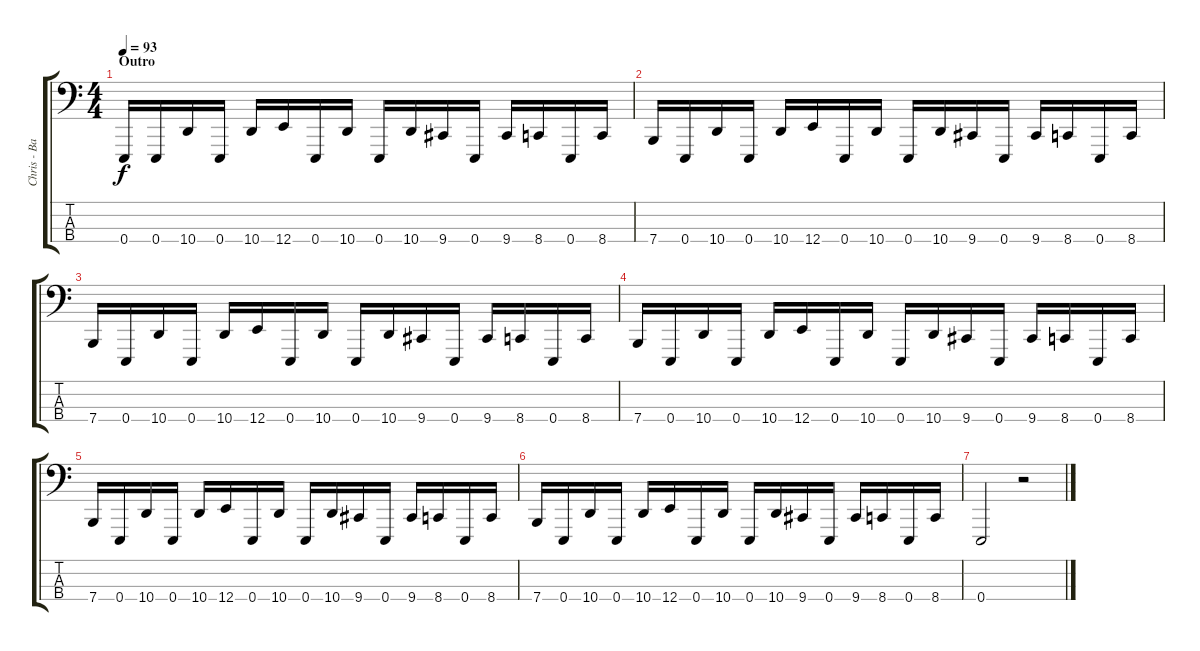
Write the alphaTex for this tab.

\track ("Chris - Bass" "Chris - Ba") {instrument lead8bassandlead}
\staff {score tabs}
\tuning (G2 D2 A1 E1) {hide}
\ts (4 4)
\section ("" "Outro")
\tempo 93
\clef f4
\ks c
0.4.16{dy f} 0.4.16 10.4.16 0.4.16 10.4.16 12.4.16 0.4.16 10.4.16 0.4.16 10.4.16 9.4.16 0.4.16 9.4.16 8.4.16 0.4.16 8.4.16 |
7.4.16 0.4.16 10.4.16 0.4.16 10.4.16 12.4.16 0.4.16 10.4.16 0.4.16 10.4.16 9.4.16 0.4.16 9.4.16 8.4.16 0.4.16 8.4.16 |
7.4.16 0.4.16 10.4.16 0.4.16 10.4.16 12.4.16 0.4.16 10.4.16 0.4.16 10.4.16 9.4.16 0.4.16 9.4.16 8.4.16 0.4.16 8.4.16 |
7.4.16 0.4.16 10.4.16 0.4.16 10.4.16 12.4.16 0.4.16 10.4.16 0.4.16 10.4.16 9.4.16 0.4.16 9.4.16 8.4.16 0.4.16 8.4.16 |
7.4.16 0.4.16 10.4.16 0.4.16 10.4.16 12.4.16 0.4.16 10.4.16 0.4.16 10.4.16 9.4.16 0.4.16 9.4.16 8.4.16 0.4.16 8.4.16 |
7.4.16 0.4.16 10.4.16 0.4.16 10.4.16 12.4.16 0.4.16 10.4.16 0.4.16 10.4.16 9.4.16 0.4.16 9.4.16 8.4.16 0.4.16 8.4.16 |
0.4.2 r.2
